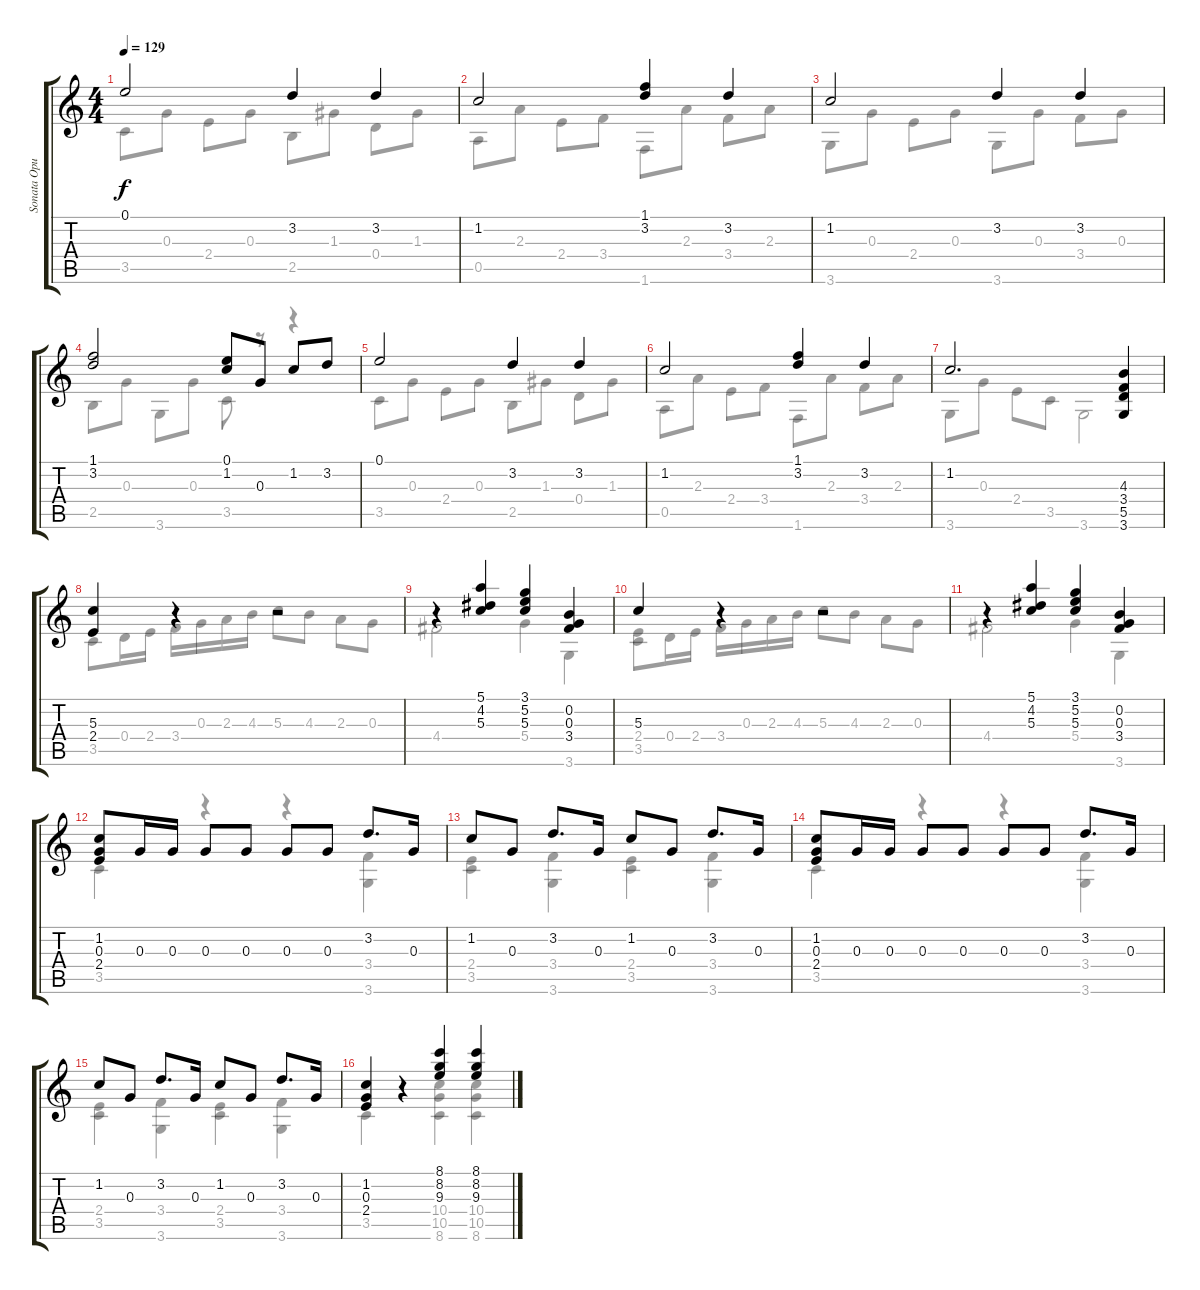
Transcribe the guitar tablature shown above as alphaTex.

\track ("Sonata Opus 15 - Fernando Sor" "Sonata Opu") {instrument acousticguitarnylon}
\staff {score tabs}
\tuning (E4 B3 G3 D3 A2 E2) {hide}
\voice
\ts (4 4)
\tempo 129
\clef g2
\ks c
0.1.2{dy f} 3.2.4 3.2.4 |
1.2.2 (1.1 3.2).4 3.2.4 |
1.2.2 3.2.4 3.2.4 |
(1.1 3.2).2 (0.1 1.2).8 0.3.8 1.2.8 3.2.8 |
0.1.2 3.2.4 3.2.4 |
1.2.2 (1.1 3.2).4 3.2.4 |
1.2.2{d} (4.3 3.4 5.5 3.6).4 |
(5.3 2.4).4 r.4 r.2 |
r.4 (5.1 4.2 5.3).4 (3.1 5.2 5.3).4 (0.2 0.3 3.4).4 |
5.3.4 r.4 r.2 |
r.4 (5.1 4.2 5.3).4 (3.1 5.2 5.3).4 (0.2 0.3 3.4).4 |
(1.2 0.3 2.4).8 0.3.16 0.3.16 0.3.8 0.3.8 0.3.8 0.3.8 3.2.8{d} 0.3.16 |
1.2.8 0.3.8 3.2.8{d} 0.3.16 1.2.8 0.3.8 3.2.8{d} 0.3.16 |
(1.2 0.3 2.4).8 0.3.16 0.3.16 0.3.8 0.3.8 0.3.8 0.3.8 3.2.8{d} 0.3.16 |
1.2.8 0.3.8 3.2.8{d} 0.3.16 1.2.8 0.3.8 3.2.8{d} 0.3.16 |
(1.2 0.3 2.4).4 r.4 (8.1 8.2 9.3).4 (8.1 8.2 9.3).4
\voice
\clef g2
\ottava regular
\simile none
\ks c
3.5.8{dy f} 0.3.8 2.4.8 0.3.8 2.5.8 1.3.8 0.4.8 1.3.8 |
0.5.8 2.3.8 2.4.8 3.4.8 1.6.8 2.3.8 3.4.8 2.3.8 |
3.6.8 0.3.8 2.4.8 0.3.8 3.6.8 0.3.8 3.4.8 0.3.8 |
2.5.8 0.3.8 3.6.8 0.3.8 3.5.8 r.8 r.4 |
3.5.8 0.3.8 2.4.8 0.3.8 2.5.8 1.3.8 0.4.8 1.3.8 |
0.5.8 2.3.8 2.4.8 3.4.8 1.6.8 2.3.8 3.4.8 2.3.8 |
3.6.8 0.3.8 2.4.8 3.5.8 3.6.2 |
3.5.8 0.4.16 2.4.16 3.4.16 0.3.16 2.3.16 4.3.16 5.3.8 4.3.8 2.3.8 0.3.8 |
4.4.2 5.4.4 3.6.4 |
(2.4 3.5).8 0.4.16 2.4.16 3.4.16 0.3.16 2.3.16 4.3.16 5.3.8 4.3.8 2.3.8 0.3.8 |
4.4.2 5.4.4 3.6.4 |
3.5.4 r.4 r.4 (3.4 3.6).4 |
(2.4 3.5).4 (3.4 3.6).4 (2.4 3.5).4 (3.4 3.6).4 |
3.5.4 r.4 r.4 (3.4 3.6).4 |
(2.4 3.5).4 (3.4 3.6).4 (2.4 3.5).4 (3.4 3.6).4 |
3.5.4 r.4 (10.4 10.5 8.6).4 (10.4 10.5 8.6).4
